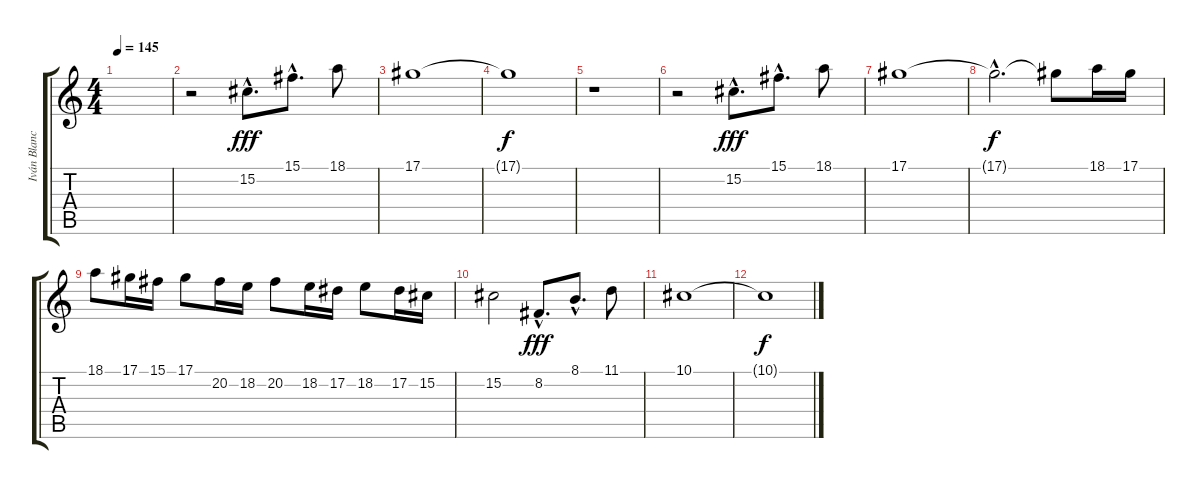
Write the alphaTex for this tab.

\track ("Iván Blanco (I)" "Iván Blanc") {instrument stringensemble1}
\staff {score tabs}
\tuning (Eb4 Bb3 Gb3 Db3 Ab2 Eb2) {hide}
\ts (4 4)
\tempo 145
\clef g2
\ks c
|
r.2 15.2{hac}.8{d dy fff} 15.1{hac}.8{d} 18.1.8 |
17.1.1 |
17.1{t}.1{dy f} |
r.1 |
r.2 15.2{hac}.8{d dy fff} 15.1{hac}.8{d} 18.1.8 |
17.1.1 |
17.1{hac t}.2{d dy f} 17.1{t}.8 18.1.16 17.1.16 |
18.1.8 17.1.16 15.1.16 17.1.8 20.2.16 18.2.16 20.2.8 18.2.16 17.2.16 18.2.8 17.2.16 15.2.16 |
15.2.2 8.2{hac}.8{d dy fff} 8.1{hac}.8{d} 11.1.8 |
10.1.1 |
10.1{t}.1{dy f}
